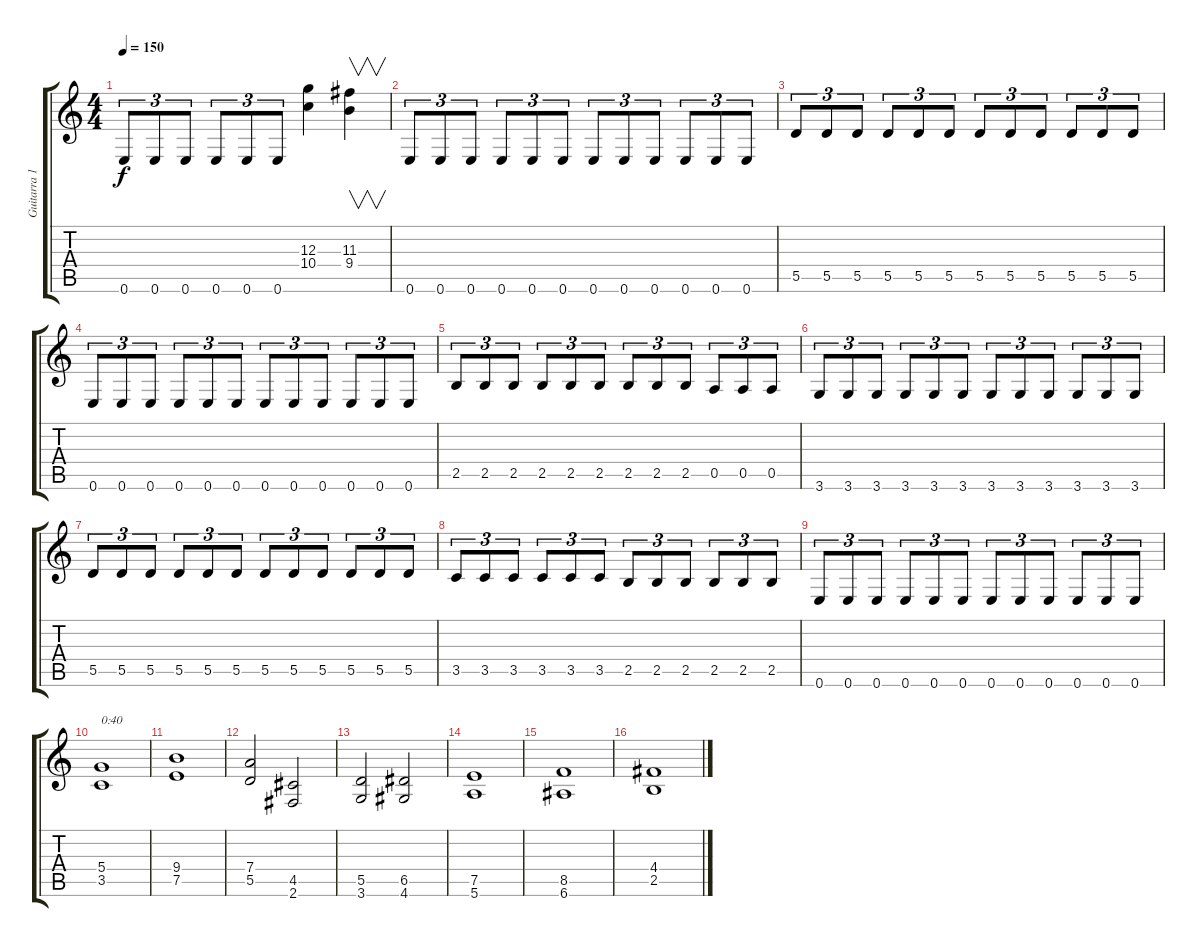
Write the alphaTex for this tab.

\track ("Guitarra 1" "Guitarra 1") {instrument distortionguitar}
\staff {score tabs}
\tuning (E4 B3 G3 D3 A2 E2) {hide}
\ts (4 4)
\tempo 150
\clef g2
\ks c
0.6.8{tu (3 2) dy f} 0.6.8{tu (3 2)} 0.6.8{tu (3 2)} 0.6.8{tu (3 2)} 0.6.8{tu (3 2)} 0.6.8{tu (3 2)} (12.3 10.4).4 (11.3 9.4).4{v} |
0.6.8{tu (3 2)} 0.6.8{tu (3 2)} 0.6.8{tu (3 2)} 0.6.8{tu (3 2)} 0.6.8{tu (3 2)} 0.6.8{tu (3 2)} 0.6.8{tu (3 2)} 0.6.8{tu (3 2)} 0.6.8{tu (3 2)} 0.6.8{tu (3 2)} 0.6.8{tu (3 2)} 0.6.8{tu (3 2)} |
5.5.8{tu (3 2)} 5.5.8{tu (3 2)} 5.5.8{tu (3 2)} 5.5.8{tu (3 2)} 5.5.8{tu (3 2)} 5.5.8{tu (3 2)} 5.5.8{tu (3 2)} 5.5.8{tu (3 2)} 5.5.8{tu (3 2)} 5.5.8{tu (3 2)} 5.5.8{tu (3 2)} 5.5.8{tu (3 2)} |
0.6.8{tu (3 2)} 0.6.8{tu (3 2)} 0.6.8{tu (3 2)} 0.6.8{tu (3 2)} 0.6.8{tu (3 2)} 0.6.8{tu (3 2)} 0.6.8{tu (3 2)} 0.6.8{tu (3 2)} 0.6.8{tu (3 2)} 0.6.8{tu (3 2)} 0.6.8{tu (3 2)} 0.6.8{tu (3 2)} |
2.5.8{tu (3 2)} 2.5.8{tu (3 2)} 2.5.8{tu (3 2)} 2.5.8{tu (3 2)} 2.5.8{tu (3 2)} 2.5.8{tu (3 2)} 2.5.8{tu (3 2)} 2.5.8{tu (3 2)} 2.5.8{tu (3 2)} 0.5.8{tu (3 2)} 0.5.8{tu (3 2)} 0.5.8{tu (3 2)} |
3.6.8{tu (3 2)} 3.6.8{tu (3 2)} 3.6.8{tu (3 2)} 3.6.8{tu (3 2)} 3.6.8{tu (3 2)} 3.6.8{tu (3 2)} 3.6.8{tu (3 2)} 3.6.8{tu (3 2)} 3.6.8{tu (3 2)} 3.6.8{tu (3 2)} 3.6.8{tu (3 2)} 3.6.8{tu (3 2)} |
5.5.8{tu (3 2)} 5.5.8{tu (3 2)} 5.5.8{tu (3 2)} 5.5.8{tu (3 2)} 5.5.8{tu (3 2)} 5.5.8{tu (3 2)} 5.5.8{tu (3 2)} 5.5.8{tu (3 2)} 5.5.8{tu (3 2)} 5.5.8{tu (3 2)} 5.5.8{tu (3 2)} 5.5.8{tu (3 2)} |
3.5.8{tu (3 2)} 3.5.8{tu (3 2)} 3.5.8{tu (3 2)} 3.5.8{tu (3 2)} 3.5.8{tu (3 2)} 3.5.8{tu (3 2)} 2.5.8{tu (3 2)} 2.5.8{tu (3 2)} 2.5.8{tu (3 2)} 2.5.8{tu (3 2)} 2.5.8{tu (3 2)} 2.5.8{tu (3 2)} |
0.6.8{tu (3 2)} 0.6.8{tu (3 2)} 0.6.8{tu (3 2)} 0.6.8{tu (3 2)} 0.6.8{tu (3 2)} 0.6.8{tu (3 2)} 0.6.8{tu (3 2)} 0.6.8{tu (3 2)} 0.6.8{tu (3 2)} 0.6.8{tu (3 2)} 0.6.8{tu (3 2)} 0.6.8{tu (3 2)} |
(5.4 3.5).1{txt "0:40"} |
(9.4 7.5).1 |
(7.4 5.5).2 (4.5 2.6).2 |
(5.5 3.6).2 (6.5 4.6).2 |
(7.5 5.6).1 |
(8.5 6.6).1 |
(4.4 2.5).1
